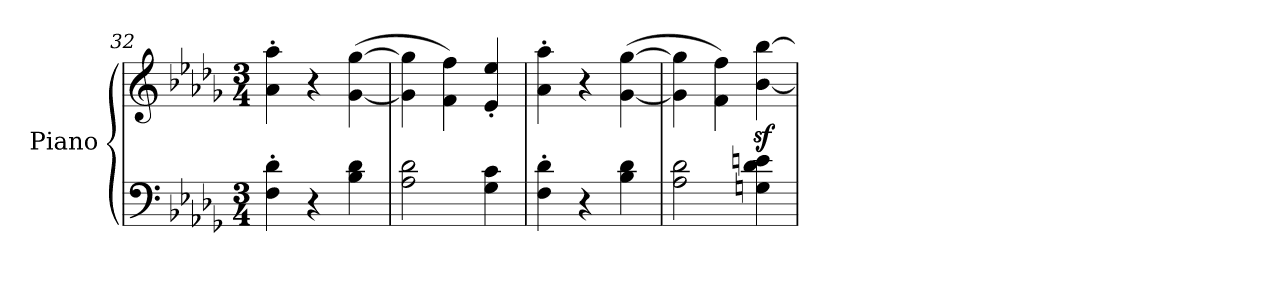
**kern	**kern
*part1	*part1
*staff2	*staff1
*I"Piano	*
*I'Pno.	*
*clefF4	*clefG2
*k[b-e-a-d-g-]	*k[b-e-a-d-g-]
*M3/4	*M3/4
=32	=32
4F\' 4d-\'	4a-\' 4aa-\'
4r	4r
4B-\ 4d-\	(>[4g-\ [4gg-\
=33	=33
2A-\ 2d-\	4g-\] 4gg-\]
.	4f\ 4ff\)
4G-\ 4c\	4e-/' 4ee-/'
=34	=34
4F\' 4d-\'	4a-\' 4aa-\'
4r	4r
4B-\ 4d-\	(>[4g-\ [4gg-\
=35	=35
2A-\ 2d-\	4g-\] 4gg-\]
.	4f\ 4ff\)
4Gn\ 4d-\ 4en\	[4b-\z< [4bb-\z<
=	=
*-	*-
